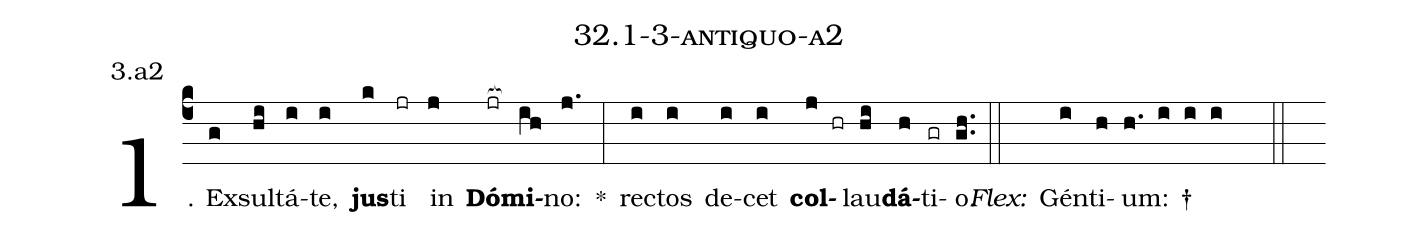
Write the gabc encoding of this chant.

name: 32.1-3-antiquo-a2;
annotation: 3.a2;
%%
(c4)1. Ex(g)sul(hi)tá(i)te,(i) <b>jus</b>(k)ti(jr) in(j) <b>Dó</b>(jr[ocb:1{])<b>mi</b>(ih[ocb:0}])no:(j.) *(:) rec(i)tos(i) de(i)cet(i) <b>col</b>(j hr)lau(hi)<b>dá</b>(h)ti(gr)o.(gh..) (::)
<i>Flex:</i>()  Gén(i)ti(h)um: †(h. i i i  ::)
